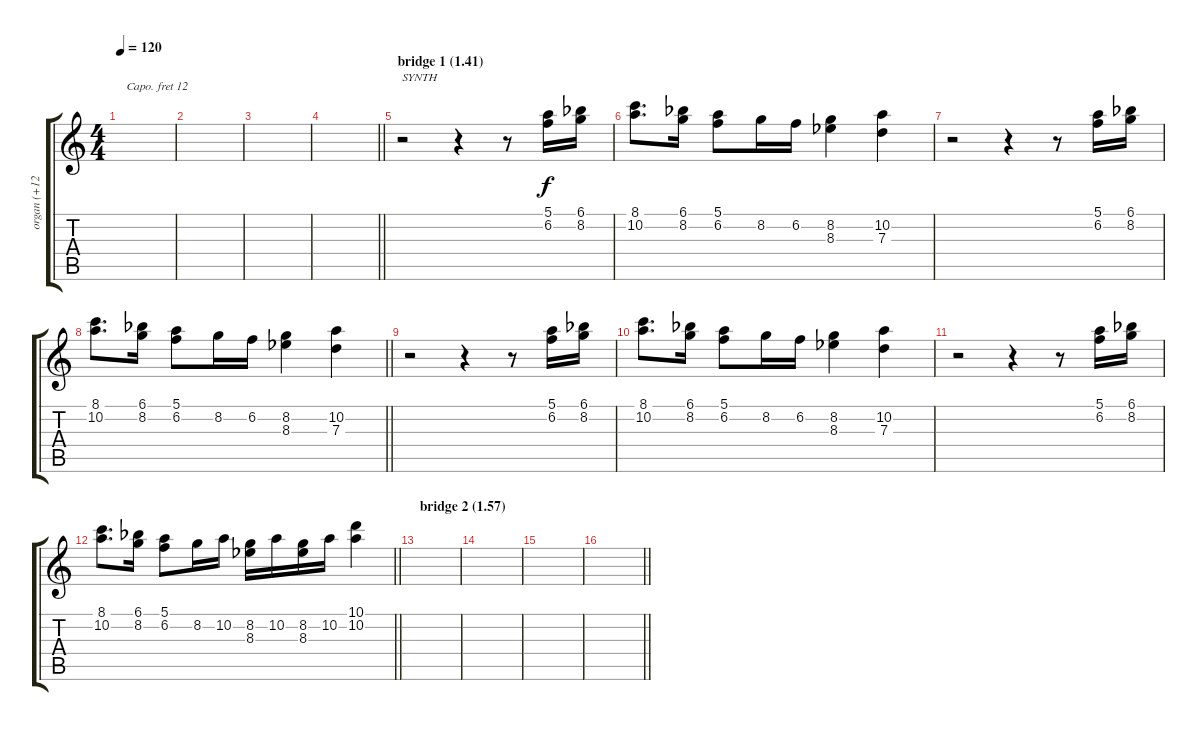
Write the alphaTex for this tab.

\track ("organ (+12)" "organ (+12") {instrument percussiveorgan}
\staff {score tabs}
\capo 12
\tuning (E4 B3 G3 D3 A2 E2) {hide}
\ts (4 4)
\tempo 120
\clef g2
\ks c
|
|
|
\barLineRight lightlight
|
\section ("" "bridge 1 (1.41)")
r.2{txt "SYNTH" instrument lead5charang} r.4 r.8 (5.1 6.2).16 (6.1{acc b} 8.2).16 |
(8.1 10.2).8{d} (6.1{acc b} 8.2).16 (5.1 6.2).8 8.2.16 6.2.16 (8.2 8.3{acc b}).4 (10.2 7.3).4 |
r.2 r.4 r.8 (5.1 6.2).16 (6.1{acc b} 8.2).16 |
\barLineRight lightlight
(8.1 10.2).8{d} (6.1{acc b} 8.2).16 (5.1 6.2).8 8.2.16 6.2.16 (8.2 8.3{acc b}).4 (10.2 7.3).4 |
r.2 r.4 r.8 (5.1 6.2).16 (6.1{acc b} 8.2).16 |
(8.1 10.2).8{d} (6.1{acc b} 8.2).16 (5.1 6.2).8 8.2.16 6.2.16 (8.2 8.3{acc b}).4 (10.2 7.3).4 |
r.2 r.4 r.8 (5.1 6.2).16 (6.1{acc b} 8.2).16 |
\barLineRight lightlight
(8.1 10.2).8{d} (6.1{acc b} 8.2).16 (5.1 6.2).8 8.2.16 10.2.16 (8.2 8.3{acc b}).16 10.2.16 (8.2 8.3{acc b}).16 10.2.16 (10.1 10.2).4 |
\section ("" "bridge 2 (1.57)")
|
|
|
\barLineRight lightlight
